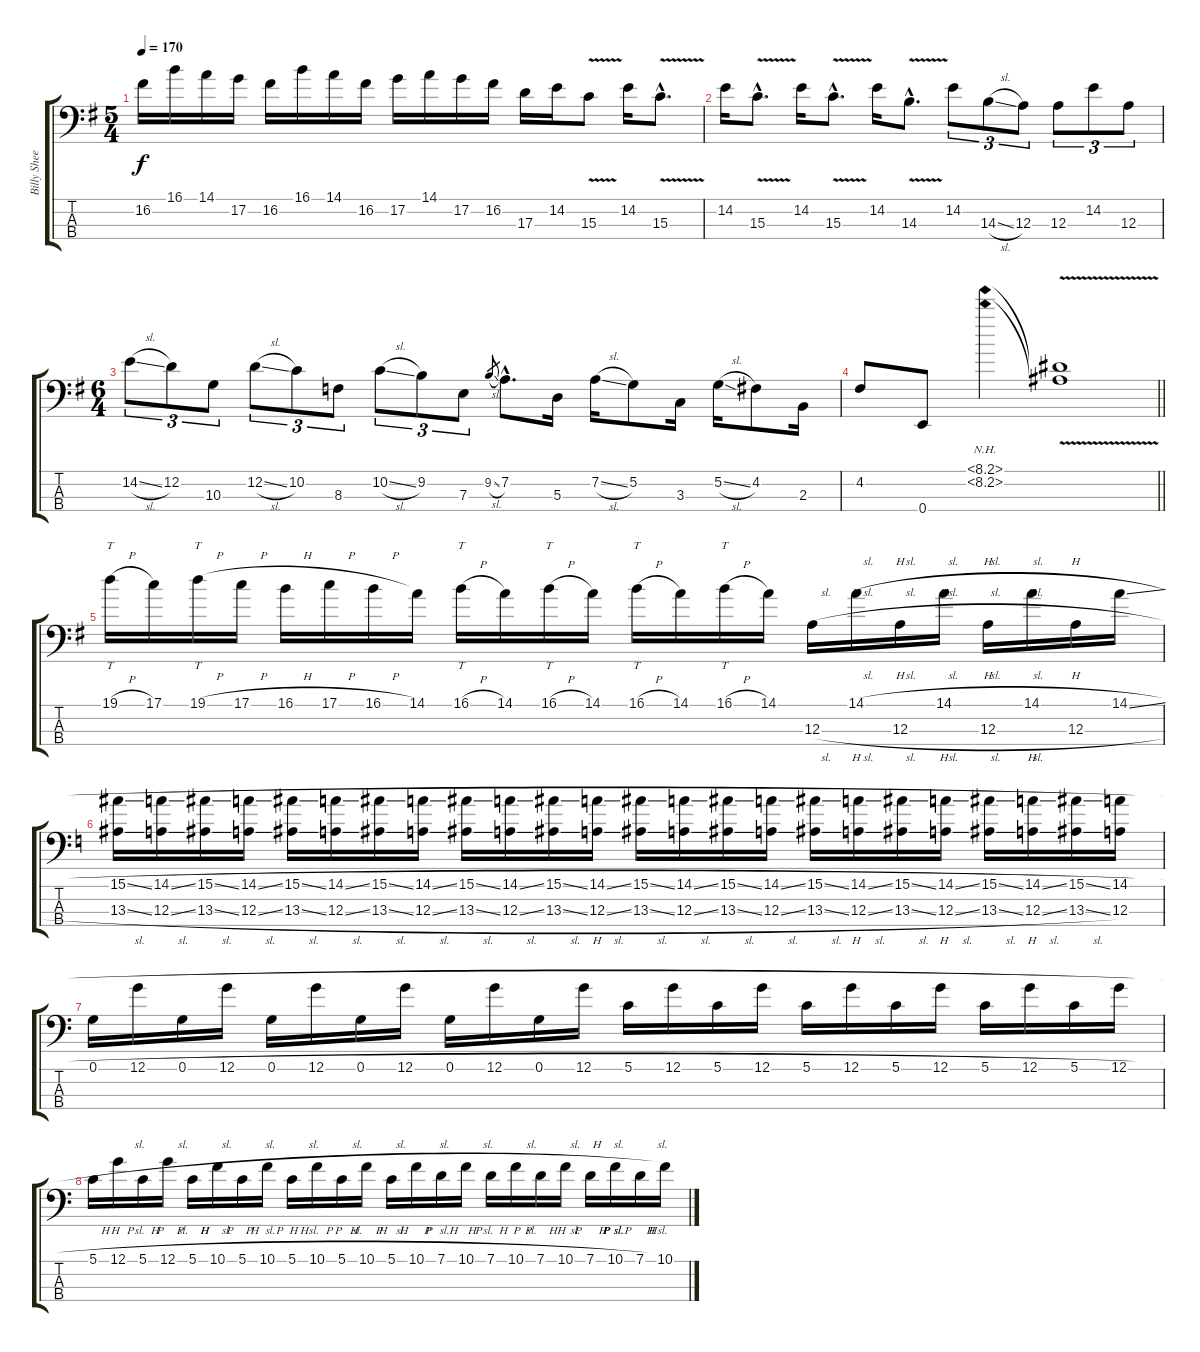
\track ("Billy Sheehan" "Billy Shee") {instrument electricbassfinger}
\staff {score tabs}
\tuning (G2 D2 A1 E1) {hide}
\ts (5 4)
\tempo 170
\clef f4
\ks g
16.2.16{dy f} 16.1.16 14.1.16 17.2.16 16.2.16 16.1.16 14.1.16 16.2.16 17.2.16 14.1.16 17.2.16 16.2.16 17.3.16 14.2.16 15.3{v}.8 14.2.16 15.3{v hac}.8{d} |
14.2.16 15.3{v hac}.8{d} 14.2.16 15.3{v hac}.8{d} 14.2.16 14.3{v hac}.8{d} 14.2.8{tu (3 2)} 14.3{sl}.8{tu (3 2)} 12.3.8{tu (3 2)} 12.3.8{tu (3 2)} 14.2.8{tu (3 2)} 12.3.8{tu (3 2)} |
\ts (6 4)
14.2{sl}.8{tu (3 2)} 12.2.8{tu (3 2)} 10.3.8{tu (3 2)} 12.2{sl}.8{tu (3 2)} 10.2.8{tu (3 2)} 8.3.8{tu (3 2)} 10.2{sl}.8{tu (3 2)} 9.2.8{tu (3 2)} 7.3.8{tu (3 2)} 9.2{sl}.8{gr} 7.2{hac}.8{d} 5.3.16 7.2{sl}.16 5.2.8 3.3.16 5.2{sl}.16 4.2.8 2.3.16 |
\barLineRight lightlight
4.2.8 0.4.8 (8.1{nh} 8.2{nh}).4 (8.1{v t} 8.2{v t}).1 |
19.1{h}.16{tt} 17.1.16 19.1{h}.16{tt} 17.1{h}.16 16.1{h}.16 17.1{h}.16 16.1{h}.16 14.1.16 16.1{h}.16{tt} 14.1.16 16.1{h}.16{tt} 14.1.16 16.1{h}.16{tt} 14.1.16 16.1{h}.16{tt} 14.1.16 12.3{h}.16 14.1{h}.16 12.3{h}.16 14.1{h}.16 12.3{h}.16 14.1{h}.16 12.3{h}.16 14.1{sl}.16 |
\ks c
(15.1{sl} 13.3{sl}).16 (14.1{sl} 12.3{sl}).16 (15.1{sl} 13.3{sl}).16 (14.1{sl} 12.3{sl}).16 (15.1{sl} 13.3{sl}).16 (14.1{sl} 12.3{sl}).16 (15.1{sl} 13.3{sl}).16 (14.1{sl} 12.3{sl}).16 (15.1{sl} 13.3{sl}).16 (14.1{sl} 12.3{sl}).16 (15.1{sl} 13.3{sl}).16 (14.1{sl} 12.3{sl}).16 (15.1{sl} 13.3{sl}).16 (14.1{sl} 12.3{sl}).16 (15.1{sl} 13.3{sl}).16 (14.1{sl} 12.3{sl}).16 (15.1{sl} 13.3{sl}).16 (14.1{sl} 12.3{sl}).16 (15.1{sl} 13.3{sl}).16 (14.1{sl} 12.3{sl}).16 (15.1{sl} 13.3{sl}).16 (14.1{sl} 12.3{sl}).16 (15.1{sl} 13.3{sl}).16 (14.1{h} 12.3).16 |
0.1{h}.16 12.1{h}.16 0.1{h}.16 12.1{h}.16 0.1{h}.16 12.1{h}.16 0.1{h}.16 12.1{h}.16 0.1{h}.16 12.1{h}.16 0.1{h}.16 12.1{h}.16 5.1{h}.16 12.1{h}.16 5.1{h}.16 12.1{h}.16 5.1{h}.16 12.1{h}.16 5.1{h}.16 12.1{h}.16 5.1{h}.16 12.1{h}.16 5.1{h}.16 12.1{h}.16 |
5.1{h}.16 12.1{h}.16 5.1{h}.16 12.1{h}.16 5.1{h}.16 10.1{h}.16 5.1{h}.16 10.1{h}.16 5.1{h}.16 10.1{h}.16 5.1{h}.16 10.1{h}.16 5.1{h}.16 10.1{h}.16 7.1{h}.16 10.1{h}.16 7.1{h}.16 10.1{h}.16 7.1{h}.16 10.1{h}.16 7.1{h}.16 10.1{h}.16 7.1{h}.16 10.1{h}.16
